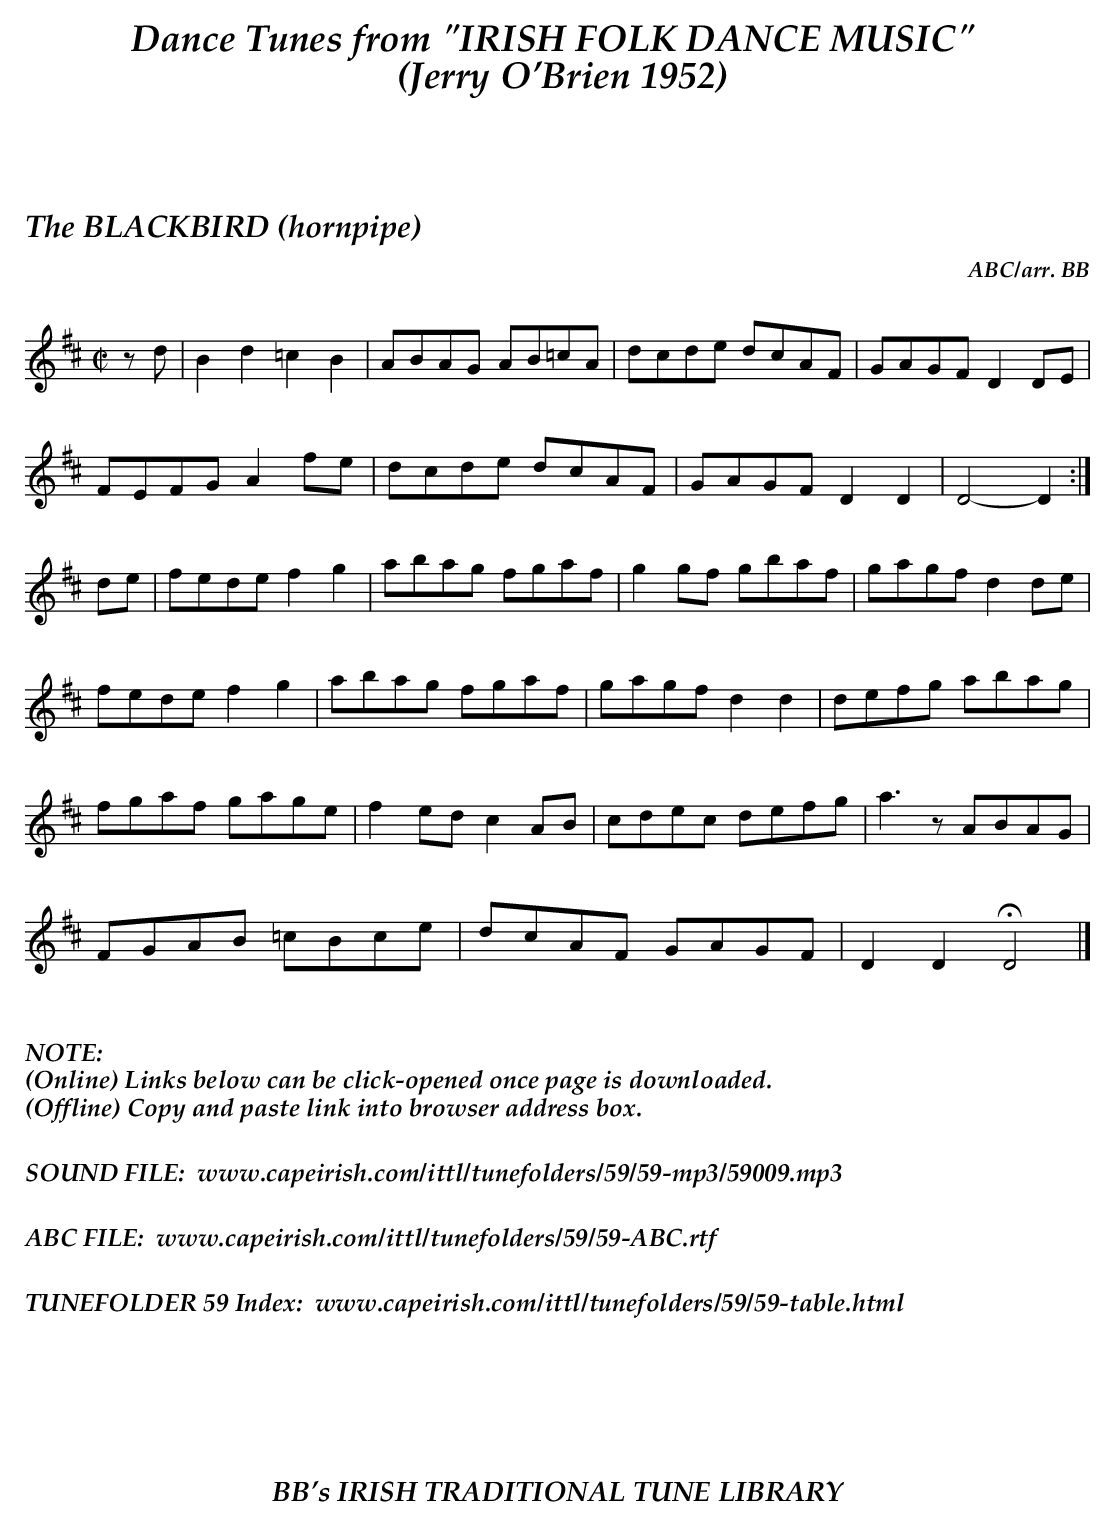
X:1
T:BLACKBIRD (hornpipe), The
C:ABC/arr. BB
L:1/8
M:C|
K:D
zd|B2d2 =c2B2|ABAG AB=cA|dcde dcAF|GAGF D2DE|
FEFG A2fe|dcde dcAF|GAGF D2D2 |D4-D2:|
de|fede f2g2|abag fgaf|g2gf gbaf|gagf d2de|
fede f2g2|abag fgaf|gagf d2d2|defg abag|
fgaf gage|f2ed c2AB|cdec defg|a3z ABAG|
FGAB =cBce|dcAF GAGF|D2D2 HD4|]
%%vskip .3in
%%textoption left
%%textfont "Palatino-BoldItalic" 16
%%begintext
%%NOTE:
(Online) Links below can be click-opened once page is downloaded.
(Offline) Copy and paste link into browser address box.
%%
%%
SOUND FILE:  www.capeirish.com/ittl/tunefolders/59/59-mp3/59009.mp3
%%
%%
ABC FILE:  www.capeirish.com/ittl/tunefolders/59/59-ABC.rtf
%%
%%
TUNEFOLDER 59 Index:  www.capeirish.com/ittl/tunefolders/59/59-table.html
